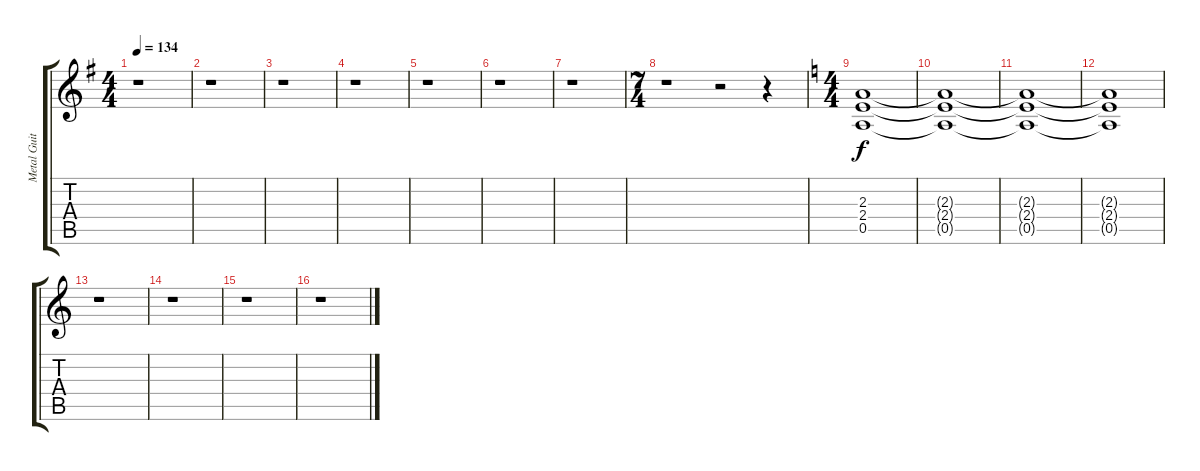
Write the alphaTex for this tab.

\track ("Metal Guitar 1" "Metal Guit") {instrument distortionguitar}
\staff {score tabs}
\tuning (E4 B3 G3 D3 A2 E2) {hide}
\ts (4 4)
\tempo 134
\clef g2
\ks g
r.1{dy f} |
r.1 |
r.1 |
r.1 |
r.1 |
r.1 |
r.1 |
\ts (7 4)
r.1 r.2 r.4 |
\ts (4 4)
\ks c
(2.3 2.4 0.5).1 |
(2.3{t} 2.4{t} 0.5{t}).1 |
(2.3{t} 2.4{t} 0.5{t}).1 |
(2.3{t} 2.4{t} 0.5{t}).1 |
r.1 |
r.1 |
r.1 |
r.1
